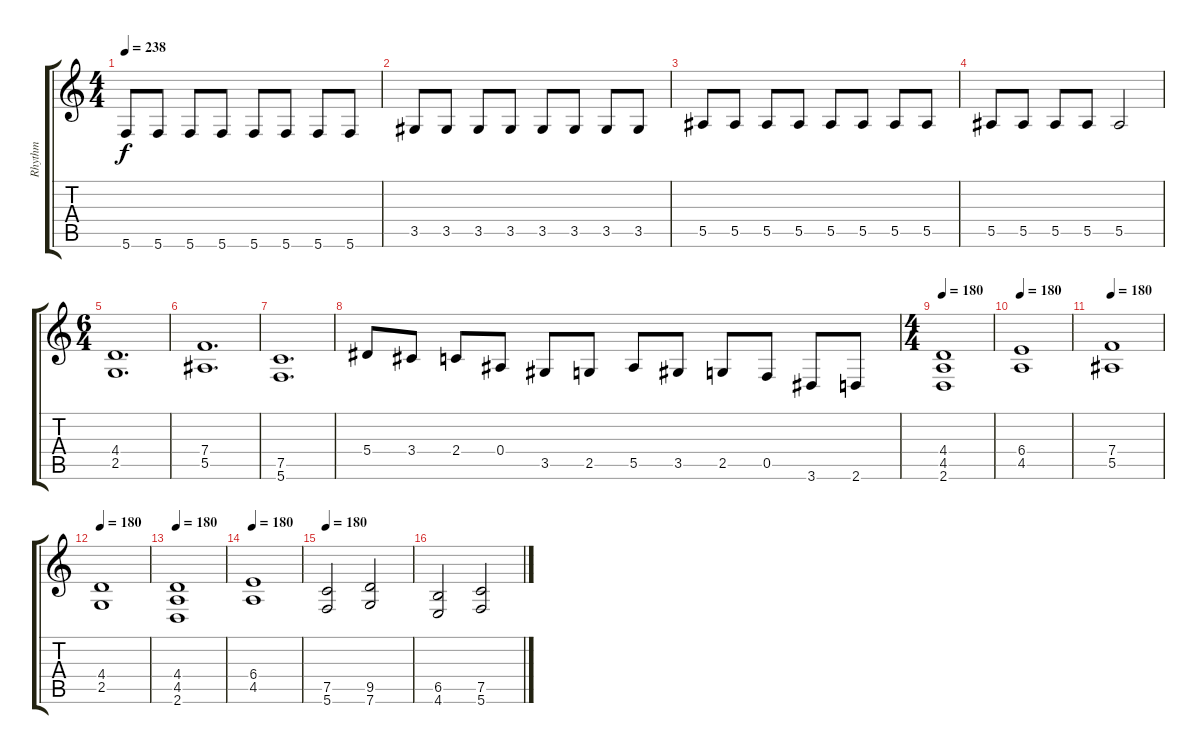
\track ("Rhythm" "Rhythm") {instrument distortionguitar}
\staff {score tabs}
\tuning (C4 G3 Eb3 Bb2 F2 C2) {hide}
\ts (4 4)
\tempo 238
\clef g2
\ks c
5.6.8{dy f} 5.6.8 5.6.8 5.6.8 5.6.8 5.6.8 5.6.8 5.6.8 |
3.5.8 3.5.8 3.5.8 3.5.8 3.5.8 3.5.8 3.5.8 3.5.8 |
5.5.8 5.5.8 5.5.8 5.5.8 5.5.8 5.5.8 5.5.8 5.5.8 |
5.5.8 5.5.8 5.5.8 5.5.8 5.5.2 |
\ts (6 4)
(4.4 2.5).1{d} |
(7.4 5.5).1{d} |
(7.5 5.6).1{d} |
5.4.8 3.4.8 2.4.8 0.4.8 3.5.8 2.5.8 5.5.8 3.5.8 2.5.8 0.5.8 3.6.8 2.6.8 |
\ts (4 4)
\tempo 180
(4.4 4.5 2.6).1 |
\tempo 180
(6.4 4.5).1 |
\tempo 180
(7.4 5.5).1 |
\tempo 180
(4.4 2.5).1 |
\tempo 180
(4.4 4.5 2.6).1 |
\tempo 180
(6.4 4.5).1 |
\tempo 180
(7.5 5.6).2 (9.5 7.6).2 |
(6.5 4.6).2 (7.5 5.6).2
